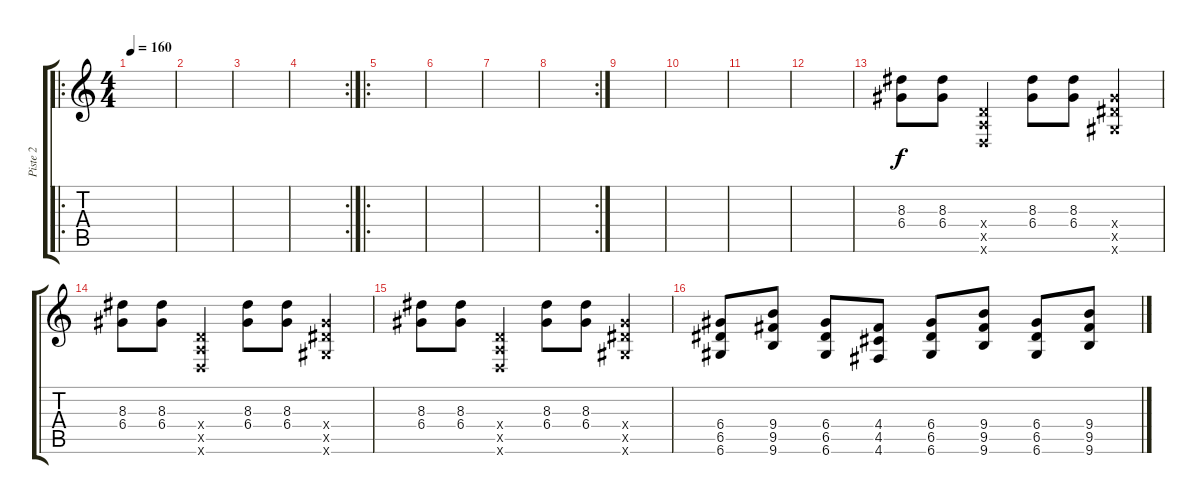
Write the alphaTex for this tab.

\track ("Piste 2" "Piste 2") {instrument overdrivenguitar}
\staff {score tabs}
\tuning (E4 B3 G3 D3 A2 D2) {hide}
\ro
\ts (4 4)
\tempo 160
\clef g2
\ks c
|
|
|
\rc 2
|
\ro
|
|
|
\rc 2
|
|
|
|
|
(8.3 6.4).8 (8.3 6.4).8 (0.4{x} 0.5{x} 0.6{x}).4 (8.3 6.4).8 (8.3 6.4).8 (6.4{x} 6.5{x} 6.6{x}).4 |
(8.3 6.4).8 (8.3 6.4).8 (0.4{x} 0.5{x} 0.6{x}).4 (8.3 6.4).8 (8.3 6.4).8 (6.4{x} 6.5{x} 6.6{x}).4 |
(8.3 6.4).8 (8.3 6.4).8 (0.4{x} 0.5{x} 0.6{x}).4 (8.3 6.4).8 (8.3 6.4).8 (6.4{x} 6.5{x} 6.6{x}).4 |
(6.4 6.5 6.6).8{instrument electricguitarmuted} (9.4 9.5 9.6).8 (6.4 6.5 6.6).8 (4.4 4.5 4.6).8 (6.4 6.5 6.6).8 (9.4 9.5 9.6).8 (6.4 6.5 6.6).8 (9.4 9.5 9.6).8
